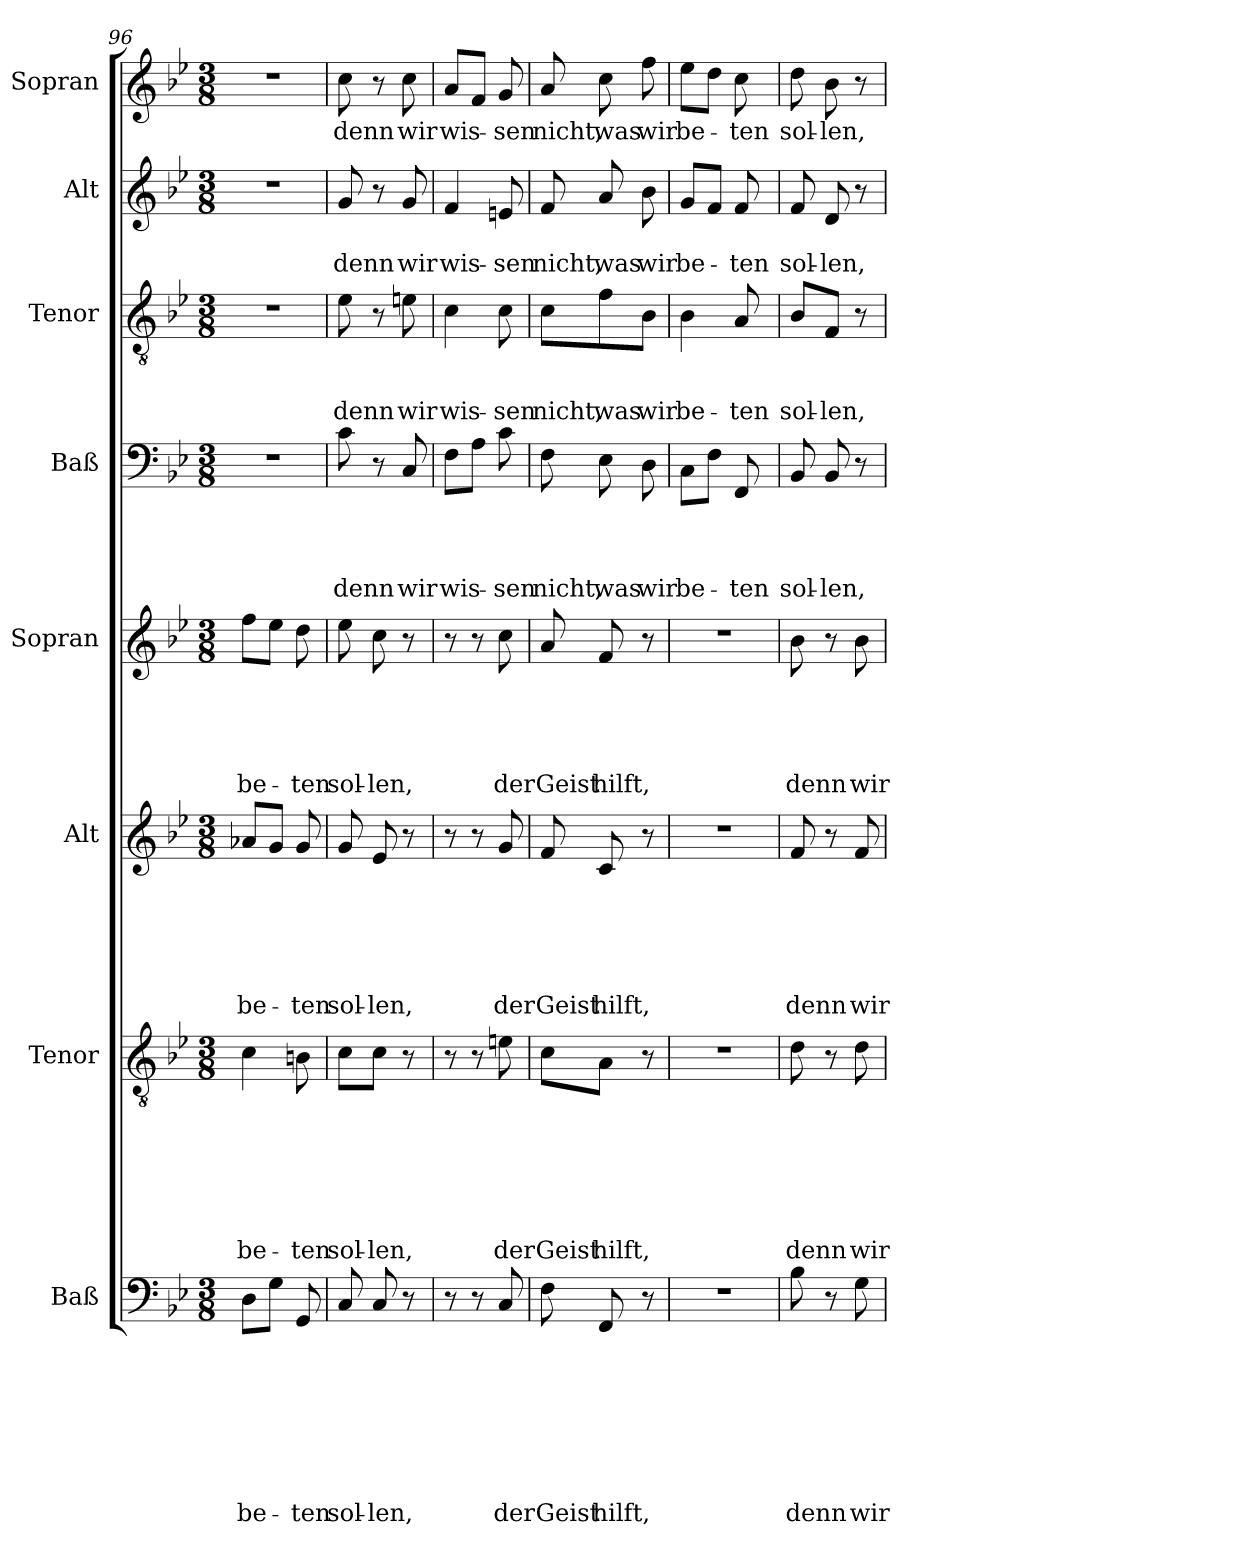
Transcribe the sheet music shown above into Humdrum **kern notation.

**kern	**text	**text	**text	**text	**text	**text	**text	**text	**kern	**text	**text	**text	**text	**text	**text	**text	**kern	**text	**text	**text	**text	**text	**text	**kern	**text	**text	**text	**text	**text	**kern	**text	**text	**text	**text	**kern	**text	**text	**text	**kern	**text	**text	**kern	**text
*part8	*part8	*part8	*part8	*part8	*part8	*part8	*part8	*part8	*part7	*part7	*part7	*part7	*part7	*part7	*part7	*part7	*part6	*part6	*part6	*part6	*part6	*part6	*part6	*part5	*part5	*part5	*part5	*part5	*part5	*part4	*part4	*part4	*part4	*part4	*part3	*part3	*part3	*part3	*part2	*part2	*part2	*part1	*part1
*staff8	*staff8	*staff8	*staff8	*staff8	*staff8	*staff8	*staff8	*staff8	*staff7	*staff7	*staff7	*staff7	*staff7	*staff7	*staff7	*staff7	*staff6	*staff6	*staff6	*staff6	*staff6	*staff6	*staff6	*staff5	*staff5	*staff5	*staff5	*staff5	*staff5	*staff4	*staff4	*staff4	*staff4	*staff4	*staff3	*staff3	*staff3	*staff3	*staff2	*staff2	*staff2	*staff1	*staff1
*I"Baß	*	*	*	*	*	*	*	*	*I"Tenor	*	*	*	*	*	*	*	*I"Alt	*	*	*	*	*	*	*I"Sopran	*	*	*	*	*	*I"Baß	*	*	*	*	*I"Tenor	*	*	*	*I"Alt	*	*	*I"Sopran	*
*clefF4	*	*	*	*	*	*	*	*	*clefGv2	*	*	*	*	*	*	*	*clefG2	*	*	*	*	*	*	*clefG2	*	*	*	*	*	*clefF4	*	*	*	*	*clefGv2	*	*	*	*clefG2	*	*	*clefG2	*
*k[b-e-]	*	*	*	*	*	*	*	*	*k[b-e-]	*	*	*	*	*	*	*	*k[b-e-]	*	*	*	*	*	*	*k[b-e-]	*	*	*	*	*	*k[b-e-]	*	*	*	*	*k[b-e-]	*	*	*	*k[b-e-]	*	*	*k[b-e-]	*
*B-:	*	*	*	*	*	*	*	*	*B-:	*	*	*	*	*	*	*	*B-:	*	*	*	*	*	*	*B-:	*	*	*	*	*	*B-:	*	*	*	*	*B-:	*	*	*	*B-:	*	*	*B-:	*
*M3/8	*	*	*	*	*	*	*	*	*M3/8	*	*	*	*	*	*	*	*M3/8	*	*	*	*	*	*	*M3/8	*	*	*	*	*	*M3/8	*	*	*	*	*M3/8	*	*	*	*M3/8	*	*	*M3/8	*
=96	=96	=96	=96	=96	=96	=96	=96	=96	=96	=96	=96	=96	=96	=96	=96	=96	=96	=96	=96	=96	=96	=96	=96	=96	=96	=96	=96	=96	=96	=96	=96	=96	=96	=96	=96	=96	=96	=96	=96	=96	=96	=96	=96
8D!\L	.	.	.	.	.	.	.	be-	4c!\	.	.	.	.	.	.	be-	8a-X!/L	.	.	.	.	.	be-	8ff!\L	.	.	.	.	be-	4.r	.	.	.	.	4.r	.	.	.	4.r	.	.	4.r	.
8G!\J	.	.	.	.	.	.	.	.	.	.	.	.	.	.	.	.	8g!/J	.	.	.	.	.	.	8ee-!\J	.	.	.	.	.	.	.	.	.	.	.	.	.	.	.	.	.	.	.
8GG!/	.	.	.	.	.	.	.	-ten	8Bn!\	.	.	.	.	.	.	-ten	8g!/	.	.	.	.	.	-ten	8dd!\	.	.	.	.	-ten	.	.	.	.	.	.	.	.	.	.	.	.	.	.
=97	=97	=97	=97	=97	=97	=97	=97	=97	=97	=97	=97	=97	=97	=97	=97	=97	=97	=97	=97	=97	=97	=97	=97	=97	=97	=97	=97	=97	=97	=97	=97	=97	=97	=97	=97	=97	=97	=97	=97	=97	=97	=97	=97
8C!/	.	.	.	.	.	.	.	sol-	8c!\L	.	.	.	.	.	.	sol-	8g!/	.	.	.	.	.	sol-	8ee-!\	.	.	.	.	sol-	8c!\	.	.	.	denn	8e-!\	.	.	denn	8g!/	.	denn	8cc!\	denn
8C!/	.	.	.	.	.	.	.	-len,	8c!\J	.	.	.	.	.	.	-len,	8e-!/	.	.	.	.	.	-len,	8cc!\	.	.	.	.	-len,	8r	.	.	.	.	8r	.	.	.	8r	.	.	8r	.
8r	.	.	.	.	.	.	.	.	8r	.	.	.	.	.	.	.	8r	.	.	.	.	.	.	8r	.	.	.	.	.	8C!/	.	.	.	wir	8en!\	.	.	wir	8g!/	.	wir	8cc!\	wir
=98	=98	=98	=98	=98	=98	=98	=98	=98	=98	=98	=98	=98	=98	=98	=98	=98	=98	=98	=98	=98	=98	=98	=98	=98	=98	=98	=98	=98	=98	=98	=98	=98	=98	=98	=98	=98	=98	=98	=98	=98	=98	=98	=98
8r	.	.	.	.	.	.	.	.	8r	.	.	.	.	.	.	.	8r	.	.	.	.	.	.	8r	.	.	.	.	.	8F!\L	.	.	.	wis-	4c!\	.	.	wis-	4f!/	.	wis-	8a!/L	wis-
8r	.	.	.	.	.	.	.	.	8r	.	.	.	.	.	.	.	8r	.	.	.	.	.	.	8r	.	.	.	.	.	8A!\J	.	.	.	.	.	.	.	.	.	.	.	8f!/J	.
8C!/	.	.	.	.	.	.	.	der	8en!\	.	.	.	.	.	.	der	8g!/	.	.	.	.	.	der	8cc!\	.	.	.	.	der	8c!\	.	.	.	-sen	8c!\	.	.	-sen	8en!/	.	-sen	8g!/	-sen
=99	=99	=99	=99	=99	=99	=99	=99	=99	=99	=99	=99	=99	=99	=99	=99	=99	=99	=99	=99	=99	=99	=99	=99	=99	=99	=99	=99	=99	=99	=99	=99	=99	=99	=99	=99	=99	=99	=99	=99	=99	=99	=99	=99
8F!\	.	.	.	.	.	.	.	Geist	8c!\L	.	.	.	.	.	.	Geist	8f!/	.	.	.	.	.	Geist	8a!/	.	.	.	.	Geist	8F!\	.	.	.	nicht,	8c!\L	.	.	nicht,	8f!/	.	nicht,	8a!/	nicht,
8FF!/	.	.	.	.	.	.	.	hilft,	8A!\J	.	.	.	.	.	.	hilft,	8c!/	.	.	.	.	.	hilft,	8f!/	.	.	.	.	hilft,	8E-!\	.	.	.	was	8f!\	.	.	was	8a!/	.	was	8cc!\	was
8r	.	.	.	.	.	.	.	.	8r	.	.	.	.	.	.	.	8r	.	.	.	.	.	.	8r	.	.	.	.	.	8D!\	.	.	.	wir	8B-!\J	.	.	wir	8b-!\	.	wir	8ff!\	wir
=100	=100	=100	=100	=100	=100	=100	=100	=100	=100	=100	=100	=100	=100	=100	=100	=100	=100	=100	=100	=100	=100	=100	=100	=100	=100	=100	=100	=100	=100	=100	=100	=100	=100	=100	=100	=100	=100	=100	=100	=100	=100	=100	=100
4.r	.	.	.	.	.	.	.	.	4.r	.	.	.	.	.	.	.	4.r	.	.	.	.	.	.	4.r	.	.	.	.	.	8C!\L	.	.	.	be-	4B-!\	.	.	be-	8g!/L	.	be-	8ee-!\L	be-
.	.	.	.	.	.	.	.	.	.	.	.	.	.	.	.	.	.	.	.	.	.	.	.	.	.	.	.	.	.	8F!\J	.	.	.	.	.	.	.	.	8f!/J	.	.	8dd!\J	.
.	.	.	.	.	.	.	.	.	.	.	.	.	.	.	.	.	.	.	.	.	.	.	.	.	.	.	.	.	.	8FF!/	.	.	.	-ten	8A!/	.	.	-ten	8f!/	.	-ten	8cc!\	-ten
=101	=101	=101	=101	=101	=101	=101	=101	=101	=101	=101	=101	=101	=101	=101	=101	=101	=101	=101	=101	=101	=101	=101	=101	=101	=101	=101	=101	=101	=101	=101	=101	=101	=101	=101	=101	=101	=101	=101	=101	=101	=101	=101	=101
8B-!\	.	.	.	.	.	.	.	denn	8d!\	.	.	.	.	.	.	denn	8f!/	.	.	.	.	.	denn	8b-!\	.	.	.	.	denn	8BB-!/	.	.	.	sol-	8B-!/L	.	.	sol-	8f!/	.	sol-	8dd!\	sol-
8r	.	.	.	.	.	.	.	.	8r	.	.	.	.	.	.	.	8r	.	.	.	.	.	.	8r	.	.	.	.	.	8BB-!/	.	.	.	-len,	8F!/J	.	.	-len,	8d!/	.	-len,	8b-!\	-len,
8G!\	.	.	.	.	.	.	.	wir	8d!\	.	.	.	.	.	.	wir	8f!/	.	.	.	.	.	wir	8b-!\	.	.	.	.	wir	8r	.	.	.	.	8r	.	.	.	8r	.	.	8r	.
=	=	=	=	=	=	=	=	=	=	=	=	=	=	=	=	=	=	=	=	=	=	=	=	=	=	=	=	=	=	=	=	=	=	=	=	=	=	=	=	=	=	=	=
*-	*-	*-	*-	*-	*-	*-	*-	*-	*-	*-	*-	*-	*-	*-	*-	*-	*-	*-	*-	*-	*-	*-	*-	*-	*-	*-	*-	*-	*-	*-	*-	*-	*-	*-	*-	*-	*-	*-	*-	*-	*-	*-	*-
